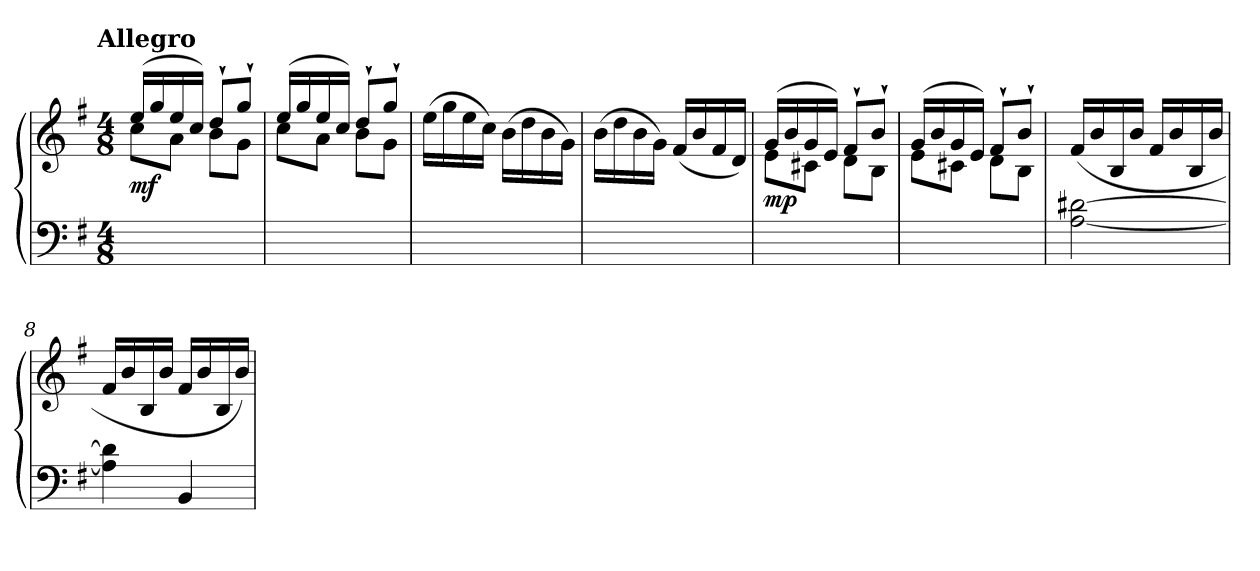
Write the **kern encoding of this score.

**kern	**kern	**dynam
*part1	*part1	*part1
*staff2	*staff1	*staff1/2
*clefF4	*clefG2	*
*k[f#]	*k[f#]	*
!!LO:TX:omd:t=Allegro
*M4/8	*M4/8	*
*MM144	*MM144	*
=1	=1	=1
*	*^	*
!	!	!	!LO:DY:b
4ryy	(>16ee/LL	8cc\L	mf
.	16gg/	.	.
.	16ee/	8a\J	.
.	16cc/JJ)	.	.
4ryy	8dd`/L	8b\L	.
.	8gg`/J	8g\J	.
=2	=2	=2	=2
4ryy	(>16ee/LL	8cc\L	.
.	16gg/	.	.
.	16ee/	8a\J	.
.	16cc/JJ)	.	.
4ryy	8dd`/L	8b\L	.
.	8gg`/J	8g\J	.
*	*v	*v	*
=3	=3	=3
4ryy	(>16ee\LL	.
.	16gg\	.
.	16ee\	.
.	16cc\JJ)	.
4ryy	(>16b\LL	.
.	16dd\	.
.	16b\	.
.	16g\JJ)	.
=4	=4	=4
4ryy	(>16b\LL	.
.	16dd\	.
.	16b\	.
.	16g\JJ)	.
4ryy	(<16f#/LL	.
.	16b/	.
.	16f#/	.
.	16d/JJ)	.
=5	=5	=5
*	*^	*
!	!	!	!LO:DY:b
4ryy	(>16g/LL	8e\L	mp
.	16b/	.	.
.	16g/	8c#X\J	.
.	16e/JJ)	.	.
4ryy	8f#`/L	8d\L	.
.	8b`/J	8B\J	.
=6	=6	=6	=6
4ryy	(>16g/LL	8e\L	.
.	16b/	.	.
.	16g/	8c#X\J	.
.	16e/JJ)	.	.
4ryy	8f#`/L	8d\L	.
.	8b`/J	8B\J	.
*	*v	*v	*
=7	=7	=7
[2A\ [2d#X\	(>16f#/LL	.
.	16b/	.
.	16B/	.
.	16b/JJ	.
.	16f#/LL	.
.	16b/	.
.	16B/	.
.	16b/JJ	.
=8	=8	=8
4A]\ 4d#]\	16f#/LL	.
.	16b/	.
.	16B/	.
.	16b/JJ	.
4BB/	16f#/LL	.
.	16b/	.
.	16B/	.
.	16b/JJ)	.
=	=	=
*-	*-	*-
